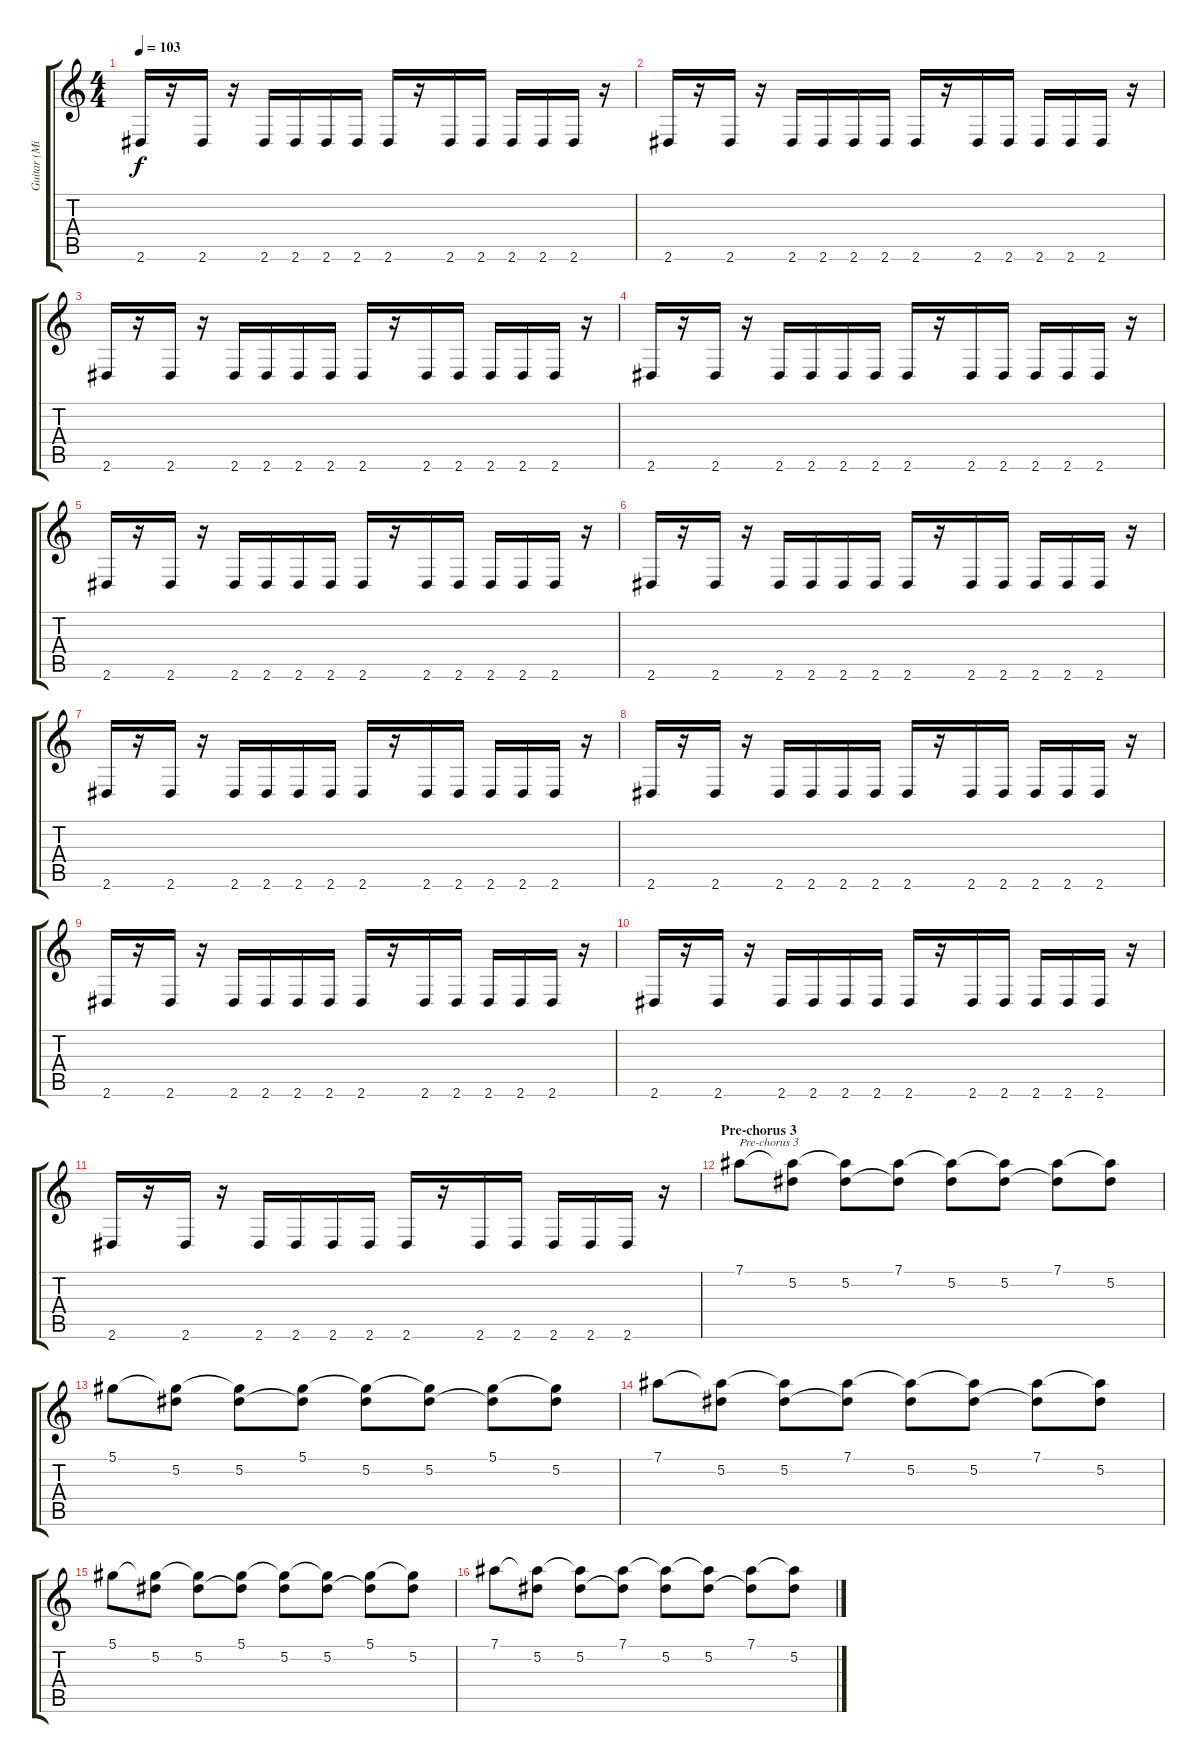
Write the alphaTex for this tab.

\track ("Guitar (Mike Shinoda)" "Guitar (Mi") {instrument distortionguitar}
\staff {score tabs}
\tuning (Eb4 Bb3 Gb3 Db3 Ab2 Db2) {hide}
\ts (4 4)
\tempo 103
\clef g2
\ks c
2.6.16{dy f volume 5 instrument electricguitarmuted} r.16 2.6.16 r.16 2.6.16 2.6.16 2.6.16 2.6.16 2.6.16 r.16 2.6.16 2.6.16 2.6.16 2.6.16 2.6.16 r.16 |
2.6.16{volume 5 instrument electricguitarmuted} r.16 2.6.16 r.16 2.6.16 2.6.16 2.6.16 2.6.16 2.6.16 r.16 2.6.16 2.6.16 2.6.16 2.6.16 2.6.16 r.16 |
2.6.16{volume 5 instrument electricguitarmuted} r.16 2.6.16 r.16 2.6.16 2.6.16 2.6.16 2.6.16 2.6.16 r.16 2.6.16 2.6.16 2.6.16 2.6.16 2.6.16 r.16 |
2.6.16{volume 5 instrument electricguitarmuted} r.16 2.6.16 r.16 2.6.16 2.6.16 2.6.16 2.6.16 2.6.16 r.16 2.6.16 2.6.16 2.6.16 2.6.16 2.6.16 r.16 |
2.6.16{volume 5 instrument electricguitarmuted} r.16 2.6.16 r.16 2.6.16 2.6.16 2.6.16 2.6.16 2.6.16 r.16 2.6.16 2.6.16 2.6.16 2.6.16 2.6.16 r.16 |
2.6.16{volume 5 instrument electricguitarmuted} r.16 2.6.16 r.16 2.6.16 2.6.16 2.6.16 2.6.16 2.6.16 r.16 2.6.16 2.6.16 2.6.16 2.6.16 2.6.16 r.16 |
2.6.16{volume 5 instrument electricguitarmuted} r.16 2.6.16 r.16 2.6.16 2.6.16 2.6.16 2.6.16 2.6.16 r.16 2.6.16 2.6.16 2.6.16 2.6.16 2.6.16 r.16 |
2.6.16{volume 5 instrument electricguitarmuted} r.16 2.6.16 r.16 2.6.16 2.6.16 2.6.16 2.6.16 2.6.16 r.16 2.6.16 2.6.16 2.6.16 2.6.16 2.6.16 r.16 |
2.6.16{volume 5 instrument electricguitarmuted} r.16 2.6.16 r.16 2.6.16 2.6.16 2.6.16 2.6.16 2.6.16 r.16 2.6.16 2.6.16 2.6.16 2.6.16 2.6.16 r.16 |
2.6.16{volume 5 instrument electricguitarmuted} r.16 2.6.16 r.16 2.6.16 2.6.16 2.6.16 2.6.16 2.6.16 r.16 2.6.16 2.6.16 2.6.16 2.6.16 2.6.16 r.16 |
2.6.16{volume 5 instrument electricguitarmuted} r.16 2.6.16 r.16 2.6.16 2.6.16 2.6.16 2.6.16 2.6.16 r.16 2.6.16 2.6.16 2.6.16 2.6.16 2.6.16 r.16 |
\section ("" "Pre-chorus 3")
7.1.8{txt "Pre-chorus 3" volume 9 instrument electricguitarjazz} (7.1{t} 5.2).8 (7.1{t} 5.2).8 (7.1 5.2{t}).8 (7.1{t} 5.2).8 (7.1{t} 5.2).8 (7.1 5.2{t}).8 (7.1{t} 5.2).8 |
5.1.8{instrument electricguitarjazz} (5.1{t} 5.2).8 (5.1{t} 5.2).8 (5.1 5.2{t}).8 (5.1{t} 5.2).8 (5.1{t} 5.2).8 (5.1 5.2{t}).8 (5.1{t} 5.2).8 |
7.1.8{instrument electricguitarjazz} (7.1{t} 5.2).8 (7.1{t} 5.2).8 (7.1 5.2{t}).8 (7.1{t} 5.2).8 (7.1{t} 5.2).8 (7.1 5.2{t}).8 (7.1{t} 5.2).8 |
5.1.8{instrument electricguitarjazz} (5.1{t} 5.2).8 (5.1{t} 5.2).8 (5.1 5.2{t}).8 (5.1{t} 5.2).8 (5.1{t} 5.2).8 (5.1 5.2{t}).8 (5.1{t} 5.2).8 |
7.1.8{volume 9 instrument electricguitarjazz} (7.1{t} 5.2).8 (7.1{t} 5.2).8 (7.1 5.2{t}).8 (7.1{t} 5.2).8 (7.1{t} 5.2).8 (7.1 5.2{t}).8 (7.1{t} 5.2).8
